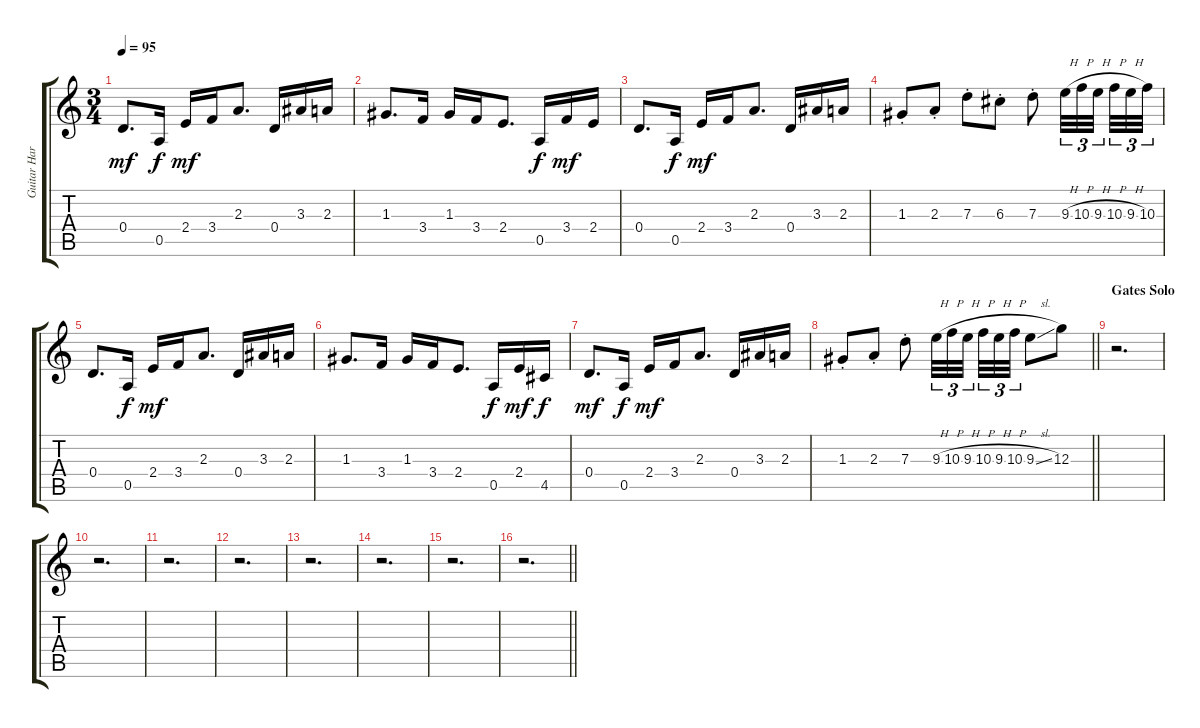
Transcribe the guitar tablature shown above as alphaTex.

\track ("Guitar Harmony Zacky" "Guitar Har") {instrument distortionguitar}
\staff {score tabs}
\tuning (E4 B3 G3 D3 A2 D2) {hide}
\ts (3 4)
\tempo 95
\clef g2
\ks c
0.4.8{d dy mf} 0.5.16{dy f} 2.4.16{dy mf} 3.4.16 2.3.8{d} 0.4.16 3.3.16 2.3.16 |
1.3.8{d} 3.4.16 1.3.16 3.4.16 2.4.8{d} 0.5.16{dy f} 3.4.16{dy mf} 2.4.16 |
0.4.8{d} 0.5.16{dy f} 2.4.16{dy mf} 3.4.16 2.3.8{d} 0.4.16 3.3.16 2.3.16 |
1.3{st}.8 2.3{st}.8 7.3{st}.8 6.3{st}.8 7.3{st}.8 9.3{h}.32{tu (3 2)} 10.3{h}.32{tu (3 2)} 9.3{h}.32{tu (3 2) beam splitsecondary} 10.3{h}.32{tu (3 2)} 9.3{h}.32{tu (3 2)} 10.3.32{tu (3 2)} |
0.4.8{d} 0.5.16{dy f} 2.4.16{dy mf} 3.4.16 2.3.8{d} 0.4.16 3.3.16 2.3.16 |
1.3.8{d} 3.4.16 1.3.16 3.4.16 2.4.8{d} 0.5.16{dy f} 2.4.16{dy mf} 4.5.16{dy f} |
0.4.8{d dy mf} 0.5.16{dy f} 2.4.16{dy mf} 3.4.16 2.3.8{d} 0.4.16 3.3.16 2.3.16 |
\barLineRight lightlight
1.3{st}.8 2.3{st}.8 7.3{st}.8 9.3{h}.32{tu (3 2)} 10.3{h}.32{tu (3 2)} 9.3{h}.32{tu (3 2) beam splitsecondary} 10.3{h}.32{tu (3 2)} 9.3{h}.32{tu (3 2)} 10.3{h}.32{tu (3 2)} 9.3{sl}.8 12.3.8 |
\section ("" "Gates Solo")
r.2{d} |
r.2{d} |
r.2{d} |
r.2{d} |
r.2{d} |
r.2{d} |
r.2{d} |
\barLineRight lightlight
r.2{d}
